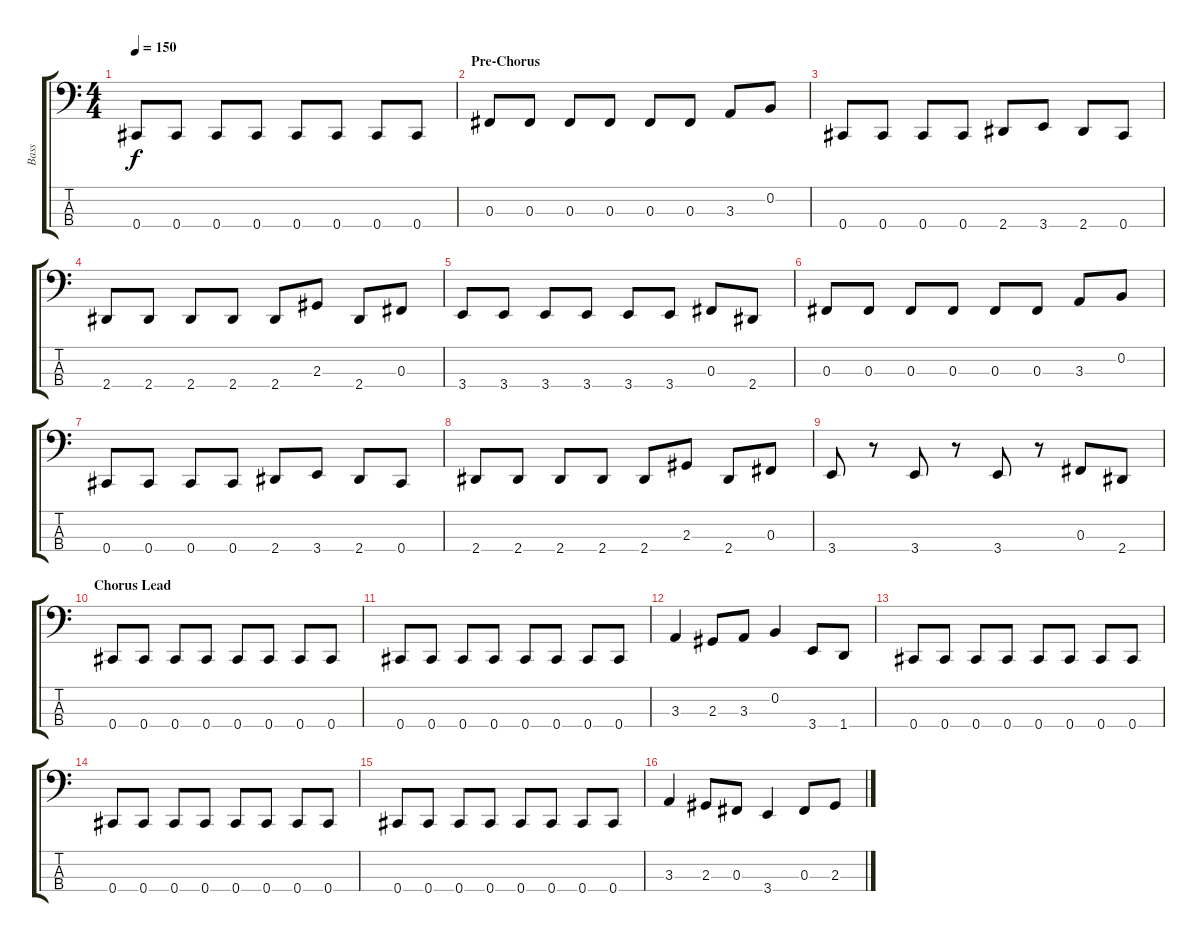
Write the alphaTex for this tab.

\track ("Bass" "Bass") {instrument electricbassfinger}
\staff {score tabs}
\tuning (E2 B1 Gb1 Db1) {hide}
\ts (4 4)
\tempo 150
\clef f4
\ks c
0.4.8{dy f} 0.4.8 0.4.8 0.4.8 0.4.8 0.4.8 0.4.8 0.4.8 |
\section ("" "Pre-Chorus")
0.3.8 0.3.8 0.3.8 0.3.8 0.3.8 0.3.8 3.3.8 0.2.8 |
0.4.8 0.4.8 0.4.8 0.4.8 2.4.8 3.4.8 2.4.8 0.4.8 |
2.4.8 2.4.8 2.4.8 2.4.8 2.4.8 2.3.8 2.4.8 0.3.8 |
3.4.8 3.4.8 3.4.8 3.4.8 3.4.8 3.4.8 0.3.8 2.4.8 |
0.3.8 0.3.8 0.3.8 0.3.8 0.3.8 0.3.8 3.3.8 0.2.8 |
0.4.8 0.4.8 0.4.8 0.4.8 2.4.8 3.4.8 2.4.8 0.4.8 |
2.4.8 2.4.8 2.4.8 2.4.8 2.4.8 2.3.8 2.4.8 0.3.8 |
3.4.8 r.8 3.4.8 r.8 3.4.8 r.8 0.3.8 2.4.8 |
\section ("" "Chorus Lead")
0.4.8 0.4.8 0.4.8 0.4.8 0.4.8 0.4.8 0.4.8 0.4.8 |
0.4.8 0.4.8 0.4.8 0.4.8 0.4.8 0.4.8 0.4.8 0.4.8 |
3.3.4 2.3.8 3.3.8 0.2.4 3.4.8 1.4.8 |
0.4.8 0.4.8 0.4.8 0.4.8 0.4.8 0.4.8 0.4.8 0.4.8 |
0.4.8 0.4.8 0.4.8 0.4.8 0.4.8 0.4.8 0.4.8 0.4.8 |
0.4.8 0.4.8 0.4.8 0.4.8 0.4.8 0.4.8 0.4.8 0.4.8 |
3.3.4 2.3.8 0.3.8 3.4.4 0.3.8 2.3.8
